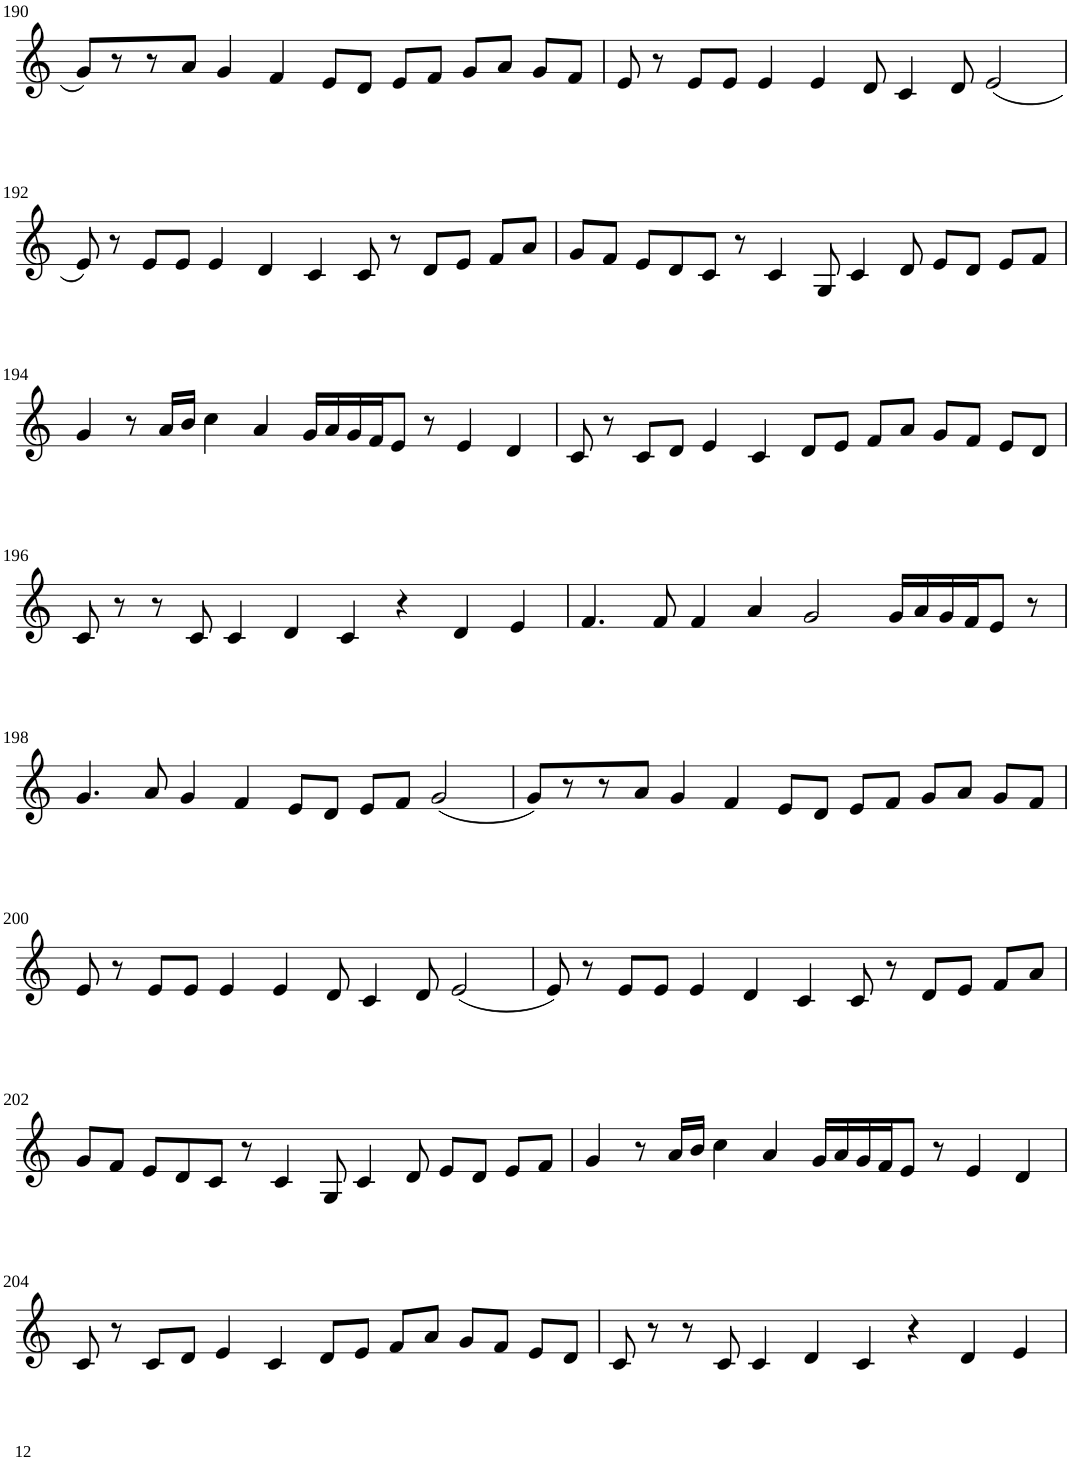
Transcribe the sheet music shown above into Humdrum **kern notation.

**kern
*part1
*staff1
*I"Violin
!!LO:PB:g=z
*clefG2
*k[]
*M8/4
=190
8g/L
8r
8r
8a/J
4g/
4f/
8e/L
8d/J
8e/L
8f/J
8g/L
8a/J
8g/L
8f/J
=191
8e/
8r
8e/L
8e/J
4e/
4e/
8d/
4c/
8d/
(2e/
!!LO:LB:g=z
=192
8e/)
8r
8e/L
8e/J
4e/
4d/
4c/
8c/
8r
8d/L
8e/J
8f/L
8a/J
=193
8g/L
8f/J
8e/L
8d/
8c/J
8r
4c/
8G/
4c/
8d/
8e/L
8d/J
8e/L
8f/J
!!LO:LB:g=z
=194
4g/
8r
16a/LL
16b/JJ
4cc\
4a/
16g/LL
16a/
16g/
16f/J
8e/J
8r
4e/
4d/
=195
8c/
8r
8c/L
8d/J
4e/
4c/
8d/L
8e/J
8f/L
8a/J
8g/L
8f/J
8e/L
8d/J
!!LO:LB:g=z
=196
8c/
8r
8r
8c/
4c/
4d/
4c/
4r
4d/
4e/
=197
4.f/
8f/
4f/
4a/
2g/
16g/LL
16a/
16g/
16f/J
8e/J
8r
!!LO:LB:g=z
=198
4.g/
8a/
4g/
4f/
8e/L
8d/J
8e/L
8f/J
(2g/
=199
8g/L)
8r
8r
8a/J
4g/
4f/
8e/L
8d/J
8e/L
8f/J
8g/L
8a/J
8g/L
8f/J
!!LO:LB:g=z
=200
8e/
8r
8e/L
8e/J
4e/
4e/
8d/
4c/
8d/
(2e/
=201
8e/)
8r
8e/L
8e/J
4e/
4d/
4c/
8c/
8r
8d/L
8e/J
8f/L
8a/J
!!LO:LB:g=z
=202
8g/L
8f/J
8e/L
8d/
8c/J
8r
4c/
8G/
4c/
8d/
8e/L
8d/J
8e/L
8f/J
=203
4g/
8r
16a/LL
16b/JJ
4cc\
4a/
16g/LL
16a/
16g/
16f/J
8e/J
8r
4e/
4d/
!!LO:LB:g=z
=204
8c/
8r
8c/L
8d/J
4e/
4c/
8d/L
8e/J
8f/L
8a/J
8g/L
8f/J
8e/L
8d/J
=205
8c/
8r
8r
8c/
4c/
4d/
4c/
4r
4d/
4e/
=
*-
